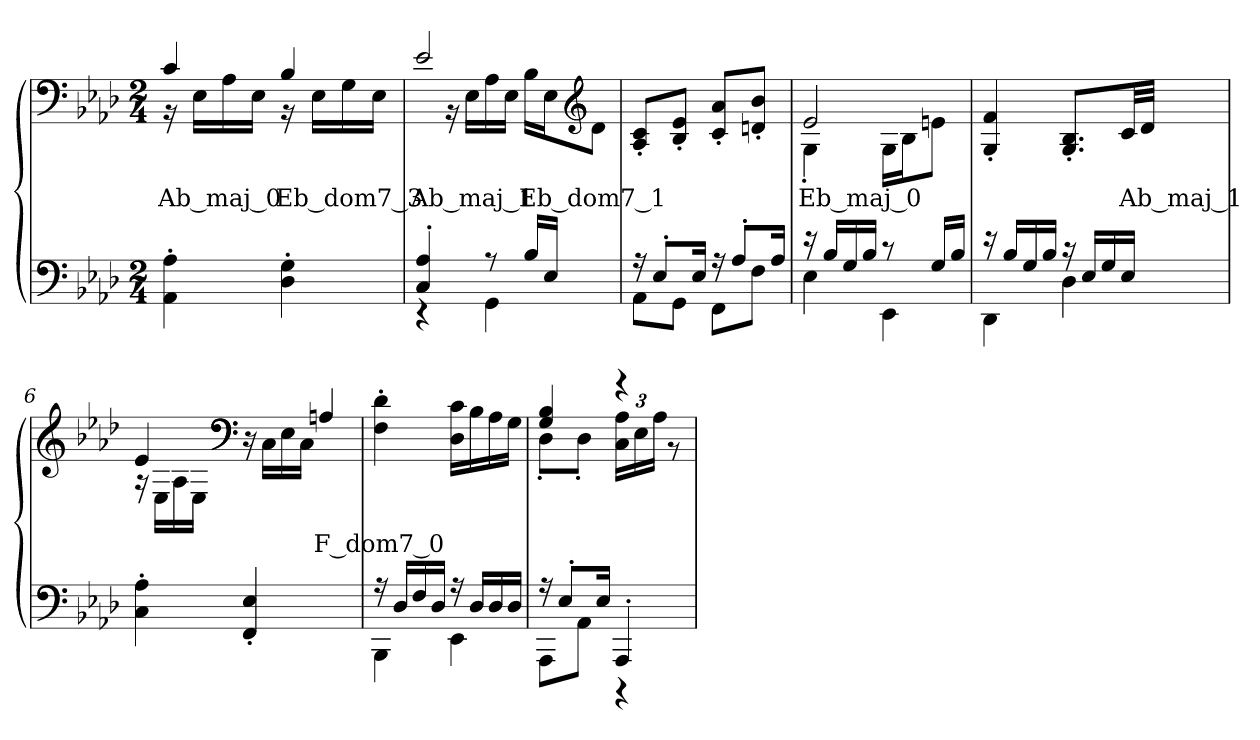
**kern	**kern	**text	**dynam
*part1	*part1	*part1	*part1
*staff2	*staff1	*staff1	*staff1/2
*clefF4	*clefF4	*	*
*k[b-e-a-d-]	*k[b-e-a-d-]	*	*
*M2/4	*M2/4	*	*
=1	=1	=1	=1
*	*^	*	*
!	!	!	!	!LO:DY:a
4AA-'\ 4A-'\	4c/	16r	Ab_maj_0	M.M. = 25
.	.	16E-\LL	.	.
.	.	16A-\	.	.
.	.	16E-\JJ	.	.
4D-'\ 4G'\	4B-/	16r	Eb_dom7_3	.
.	.	16E-\LL	.	.
.	.	16G\	.	.
.	.	16E-\JJ	.	.
=2	=2	=2	=2	=2
*^	*	*	*	*
4C'/ 4A-'/	4r	2e-/	8ryy	Ab_maj_1	.
.	.	.	16r	.	.
.	.	.	16E-\LL	.	.
8r	4GG\	.	16A-\	.	.
.	.	.	16E-\JJ	.	.
16B-/LL	.	.	16B-\LL	Eb_dom7_1	.
16E-/JJ	.	.	16E-\J	.	.
*	*	*clefG2	*	*	*
8ryy	8ryy	8ryy	8d-\J	.	.
*	*	*v	*v	*	*
=3	=3	=3	=3	=3
16r	8AA-\L	8A-'/ 8c'/L	.	.
8E-'/L	.	.	.	.
.	8GG\J	8B-'/ 8e-'/J	.	.
16E-/Jk	.	.	.	.
16r	8FF\L	8c'/ 8a-'/L	.	.
8A-'/L	.	.	.	.
.	8F\J	8dn'/ 8b-'/J	.	.
16A-/Jk	.	.	.	.
=4	=4	=4	=4	=4
*	*	*^	*	*
16r	4E-\	2e-/	4G'\	Eb_maj_0	.
16B-/LL	.	.	.	.	.
16G/	.	.	.	.	.
16B-/JJ	.	.	.	.	.
8r	4EE-\	.	16G\LL	.	.
.	.	.	16B-\J	.	.
16G/LL	.	.	8en\J	.	.
16B-/JJ	.	.	.	.	.
*	*	*v	*v	*	*
=5	=5	=5	=5	=5
16r	4DD-\	4G'/ 4f'/	.	.
16B-/LL	.	.	.	.
16G/	.	.	.	.
16B-/JJ	.	.	.	.
16r	4D-\	8.G'/ 8.B-'/L	.	.
16E-/LL	.	.	.	.
16G/	.	.	.	.
16E-/JJ	.	32c/LL	.	.
.	.	32d-/JJJ	Ab_maj_1	.
*v	*v	*	*	*
=6	=6	=6	=6
*	*^	*	*
4C'\ 4A-'\	4e-/	16r	.	.
.	.	16E-\LL	.	.
.	.	16A-\	.	.
.	.	16E-\JJ	.	.
*	*clefF4	*	*	*
4FF'/ 4E-'/	4ryy	16r	.	.
.	.	16C\LL	.	.
.	.	16E-\	.	.
.	.	16C\JJ	.	.
4ryy	4An/	4ryy	F_dom7_0	.
*	*v	*v	*	*
=7	=7	=7	=7
*^	*	*	*
16r	4BBB-\	4F'\ 4d-'\	.	.
16D-/LL	.	.	.	.
16F/	.	.	.	.
16D-/JJ	.	.	.	.
16r	4EE-\	16D-\ 16c\LL	.	.
16D-/LL	.	16B-\	.	.
16D-/	.	16A-\	.	.
16D-/JJ	.	16G\JJ	.	.
=8	=8	=8	=8	=8
*	*	*^	*	*
16r	8AAA-\L	4G/ 4B-/	8D-'\L	.	.
8E-'/L	.	.	.	.	.
.	8AA-\J	.	8D-'\J	.	.
16E-/Jk	.	.	.	.	.
*	*	*	*Xbrackettup	*	*
4AAA-'/	4r	4r	24C\ 24A-\LL	.	.
.	.	.	24E-\	.	.
.	.	.	24A-\JJ	.	.
.	.	.	8r	.	.
*v	*v	*	*	*	*
*	*v	*v	*	*
=	=	=	=
*-	*-	*-	*-
